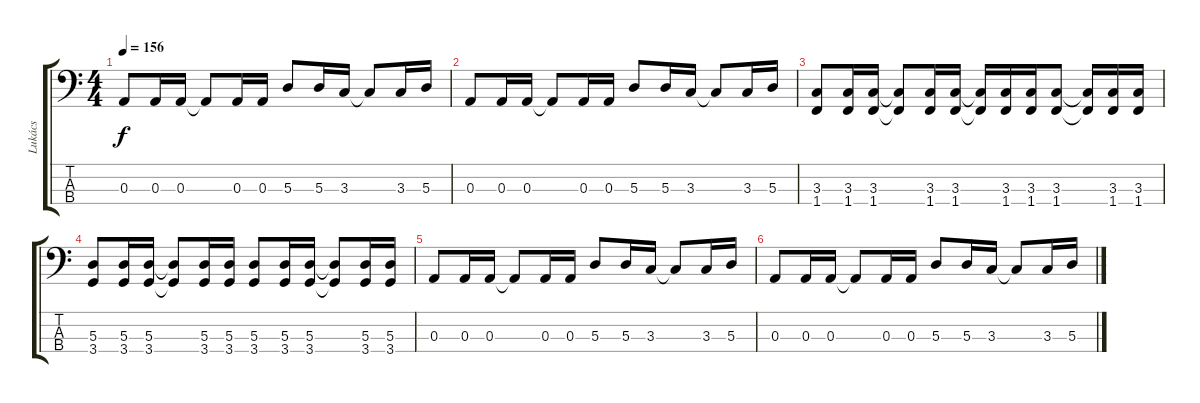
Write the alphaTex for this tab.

\track ("Lukács" "Lukács") {instrument electricbasspick}
\staff {score tabs}
\tuning (G2 D2 A1 E1) {hide}
\ts (4 4)
\tempo 156
\clef f4
\ks c
0.3.8{dy f} 0.3.16 0.3.16 0.3{t}.8 0.3.16 0.3.16 5.3.8 5.3.16 3.3.16 3.3{t}.8 3.3.16 5.3.16 |
0.3.8 0.3.16 0.3.16 0.3{t}.8 0.3.16 0.3.16 5.3.8 5.3.16 3.3.16 3.3{t}.8 3.3.16 5.3.16 |
(3.3 1.4).8 (3.3 1.4).16 (3.3 1.4).16 (3.3{t} 1.4{t}).8 (3.3 1.4).16 (3.3 1.4).16 (3.3{t} 1.4{t}).16 (3.3 1.4).16 (3.3 1.4).16 (3.3 1.4).8 (3.3{t} 1.4{t}).16 (3.3 1.4).16 (3.3 1.4).16 |
(5.3 3.4).8 (5.3 3.4).16 (5.3 3.4).16 (5.3{t} 3.4{t}).8 (5.3 3.4).16 (5.3 3.4).16 (5.3 3.4).8 (5.3 3.4).16 (5.3 3.4).16 (5.3{t} 3.4{t}).8 (5.3 3.4).16 (5.3 3.4).16 |
0.3.8 0.3.16 0.3.16 0.3{t}.8 0.3.16 0.3.16 5.3.8 5.3.16 3.3.16 3.3{t}.8 3.3.16 5.3.16 |
0.3.8 0.3.16 0.3.16 0.3{t}.8 0.3.16 0.3.16 5.3.8 5.3.16 3.3.16 3.3{t}.8 3.3.16 5.3.16
